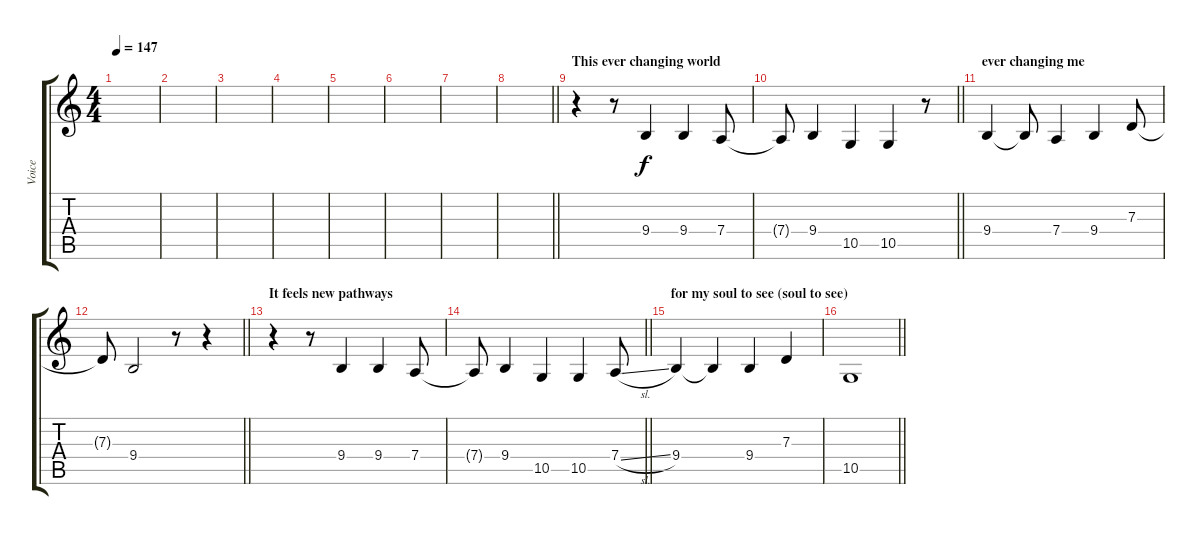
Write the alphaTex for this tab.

\track ("Voice" "Voice") {mute instrument synthvoice}
\staff {score tabs}
\tuning (E4 B3 G3 D3 A2 E2) {hide}
\ts (4 4)
\tempo 147
\clef g2
\ks c
|
|
|
|
|
|
|
\barLineRight lightlight
|
\section ("" "This ever changing world")
r.4 r.8 9.4.4 9.4.4 7.4.8 |
\barLineRight lightlight
7.4{t}.8 9.4.4 10.5.4 10.5.4 r.8 |
\section ("" "ever changing me ")
9.4.4 9.4{t}.8 7.4.4 9.4.4 7.3.8 |
\barLineRight lightlight
7.3{t}.8 9.4.2 r.8 r.4 |
\section ("" "It feels new pathways ")
r.4 r.8 9.4.4 9.4.4 7.4.8 |
\barLineRight lightlight
7.4{t}.8 9.4.4 10.5.4 10.5.4 7.4{sl}.8 |
\section ("" "for my soul to see (soul to see) ")
9.4.4 9.4{t}.4 9.4.4 7.3.4 |
\barLineRight lightlight
10.5.1
